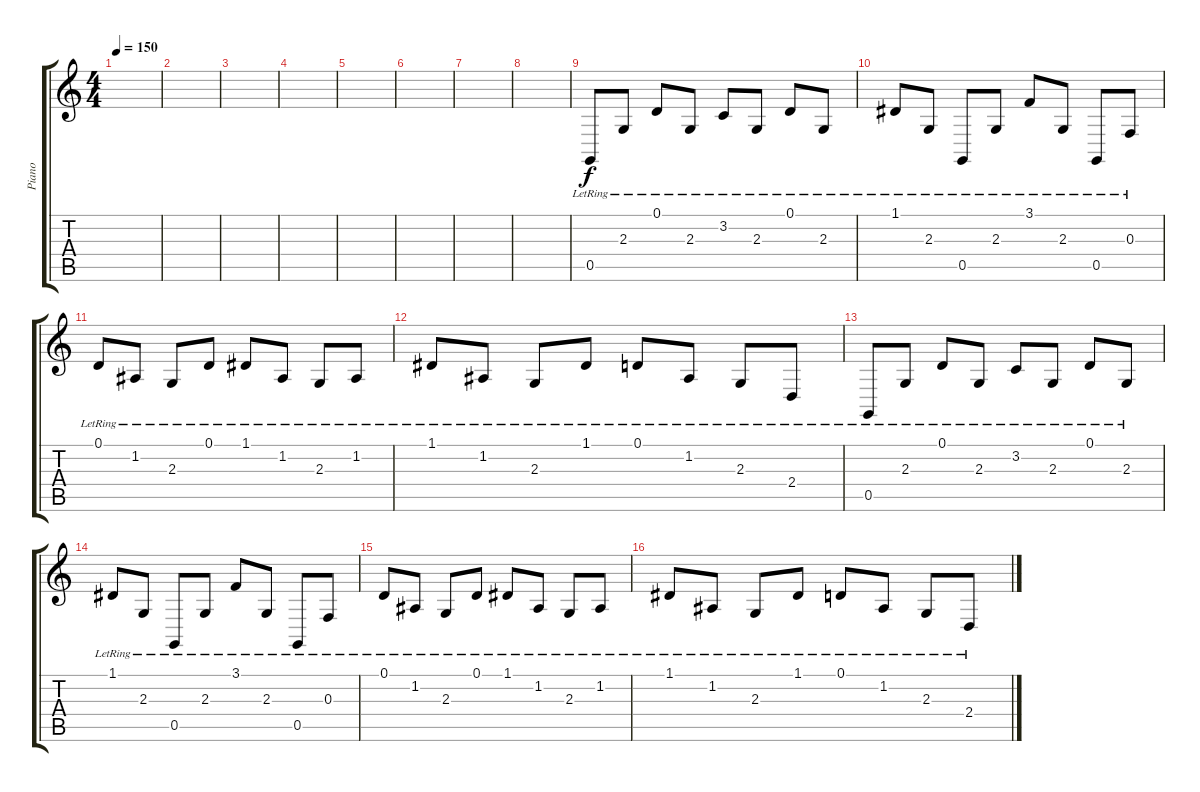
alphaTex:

\track ("Piano" "Piano") {instrument acousticgrandpiano}
\staff {score tabs}
\tuning (D4 A3 F3 C3 G2 C2) {hide}
\ts (4 4)
\tempo 150
\clef g2
\ks c
|
|
|
|
|
|
|
|
0.5{lr}.8 2.3{lr}.8 0.1{lr}.8 2.3{lr}.8 3.2{lr}.8 2.3{lr}.8 0.1{lr}.8 2.3{lr}.8 |
1.1{lr}.8 2.3{lr}.8 0.5{lr}.8 2.3{lr}.8 3.1{lr}.8 2.3{lr}.8 0.5{lr}.8 0.3{lr}.8 |
0.1{lr}.8 1.2{lr}.8 2.3{lr}.8 0.1{lr}.8 1.1{lr}.8 1.2{lr}.8 2.3{lr}.8 1.2{lr}.8 |
1.1{lr}.8 1.2{lr}.8 2.3{lr}.8 1.1{lr}.8 0.1{lr}.8 1.2{lr}.8 2.3{lr}.8 2.4{lr}.8 |
0.5{lr}.8 2.3{lr}.8 0.1{lr}.8 2.3{lr}.8 3.2{lr}.8 2.3{lr}.8 0.1{lr}.8 2.3{lr}.8 |
1.1{lr}.8 2.3{lr}.8 0.5{lr}.8 2.3{lr}.8 3.1{lr}.8 2.3{lr}.8 0.5{lr}.8 0.3{lr}.8 |
0.1{lr}.8 1.2{lr}.8 2.3{lr}.8 0.1{lr}.8 1.1{lr}.8 1.2{lr}.8 2.3{lr}.8 1.2{lr}.8 |
1.1{lr}.8 1.2{lr}.8 2.3{lr}.8 1.1{lr}.8 0.1{lr}.8 1.2{lr}.8 2.3{lr}.8 2.4{lr}.8
